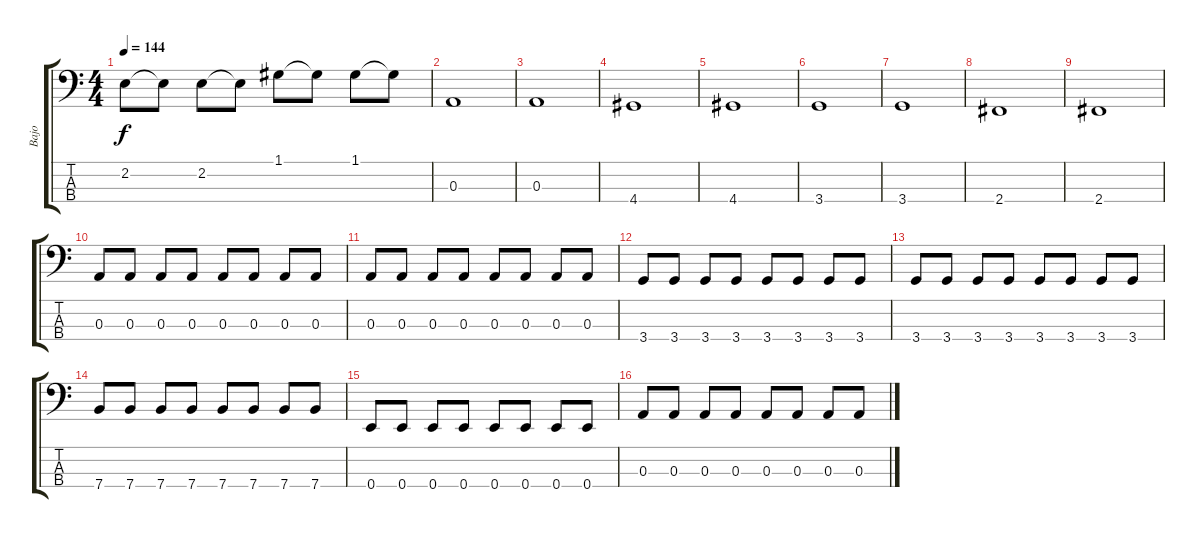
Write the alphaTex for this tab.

\track ("Bajo" "Bajo") {instrument electricbasspick}
\staff {score tabs}
\tuning (G2 D2 A1 E1) {hide}
\ts (4 4)
\tempo 144
\clef f4
\ks c
2.2.8{dy f} 2.2{t}.8 2.2.8 2.2{t}.8 1.1.8 1.1{t}.8 1.1.8 1.1{t}.8 |
0.3.1 |
0.3.1 |
4.4.1 |
4.4.1 |
3.4.1 |
3.4.1 |
2.4.1 |
2.4.1 |
0.3.8 0.3.8 0.3.8 0.3.8 0.3.8 0.3.8 0.3.8 0.3.8 |
0.3.8 0.3.8 0.3.8 0.3.8 0.3.8 0.3.8 0.3.8 0.3.8 |
3.4.8 3.4.8 3.4.8 3.4.8 3.4.8 3.4.8 3.4.8 3.4.8 |
3.4.8 3.4.8 3.4.8 3.4.8 3.4.8 3.4.8 3.4.8 3.4.8 |
7.4.8 7.4.8 7.4.8 7.4.8 7.4.8 7.4.8 7.4.8 7.4.8 |
0.4.8 0.4.8 0.4.8 0.4.8 0.4.8 0.4.8 0.4.8 0.4.8 |
0.3.8 0.3.8 0.3.8 0.3.8 0.3.8 0.3.8 0.3.8 0.3.8
